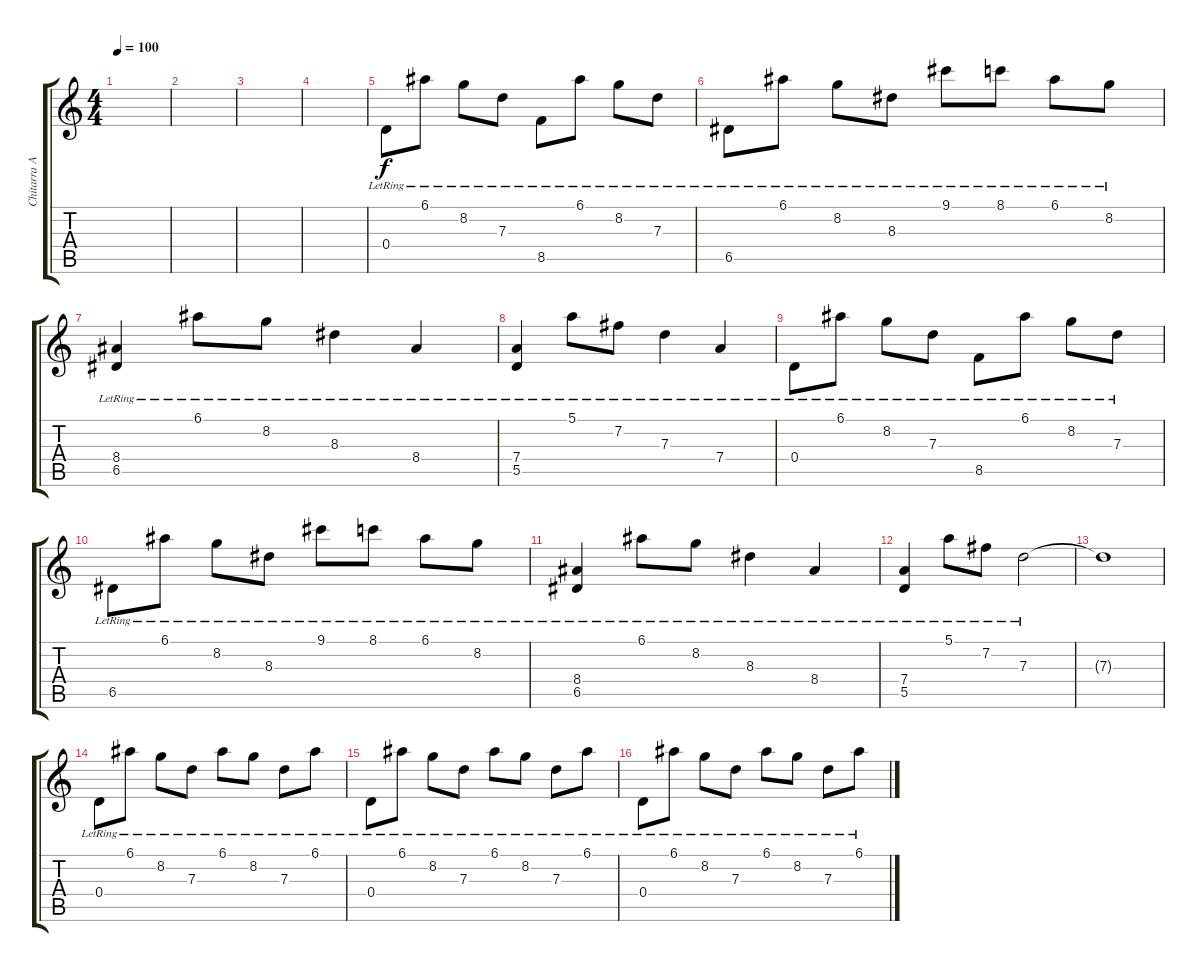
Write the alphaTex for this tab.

\track ("Chitarra Acustica 1" "Chitarra A") {solo instrument acousticguitarsteel}
\staff {score tabs}
\tuning (E4 B3 G3 D3 A2 E2) {hide}
\ts (4 4)
\tempo 100
\clef g2
\ks c
|
|
|
|
0.4{lr}.8 6.1{lr}.8 8.2{lr}.8 7.3{lr}.8 8.5{lr}.8 6.1{lr}.8 8.2{lr}.8 7.3{lr}.8 |
6.5{lr}.8 6.1{lr}.8 8.2{lr}.8 8.3{lr}.8 9.1{lr}.8 8.1{lr}.8 6.1{lr}.8 8.2{lr}.8 |
(8.4{lr} 6.5{lr}).4 6.1{lr}.8 8.2{lr}.8 8.3{lr}.4 8.4{lr}.4 |
(7.4{lr} 5.5{lr}).4 5.1{lr}.8 7.2{lr}.8 7.3{lr}.4 7.4{lr}.4 |
0.4{lr}.8 6.1{lr}.8 8.2{lr}.8 7.3{lr}.8 8.5{lr}.8 6.1{lr}.8 8.2{lr}.8 7.3{lr}.8 |
6.5{lr}.8 6.1{lr}.8 8.2{lr}.8 8.3{lr}.8 9.1{lr}.8 8.1{lr}.8 6.1{lr}.8 8.2{lr}.8 |
(8.4{lr} 6.5{lr}).4 6.1{lr}.8 8.2{lr}.8 8.3{lr}.4 8.4{lr}.4 |
(7.4{lr} 5.5{lr}).4 5.1{lr}.8 7.2{lr}.8 7.3{lr}.2 |
7.3{t}.1 |
0.4{lr}.8 6.1{lr}.8 8.2{lr}.8 7.3{lr}.8 6.1{lr}.8 8.2{lr}.8 7.3{lr}.8 6.1{lr}.8 |
0.4{lr}.8 6.1{lr}.8 8.2{lr}.8 7.3{lr}.8 6.1{lr}.8 8.2{lr}.8 7.3{lr}.8 6.1{lr}.8 |
0.4{lr}.8 6.1{lr}.8 8.2{lr}.8 7.3{lr}.8 6.1{lr}.8 8.2{lr}.8 7.3{lr}.8 6.1{lr}.8
